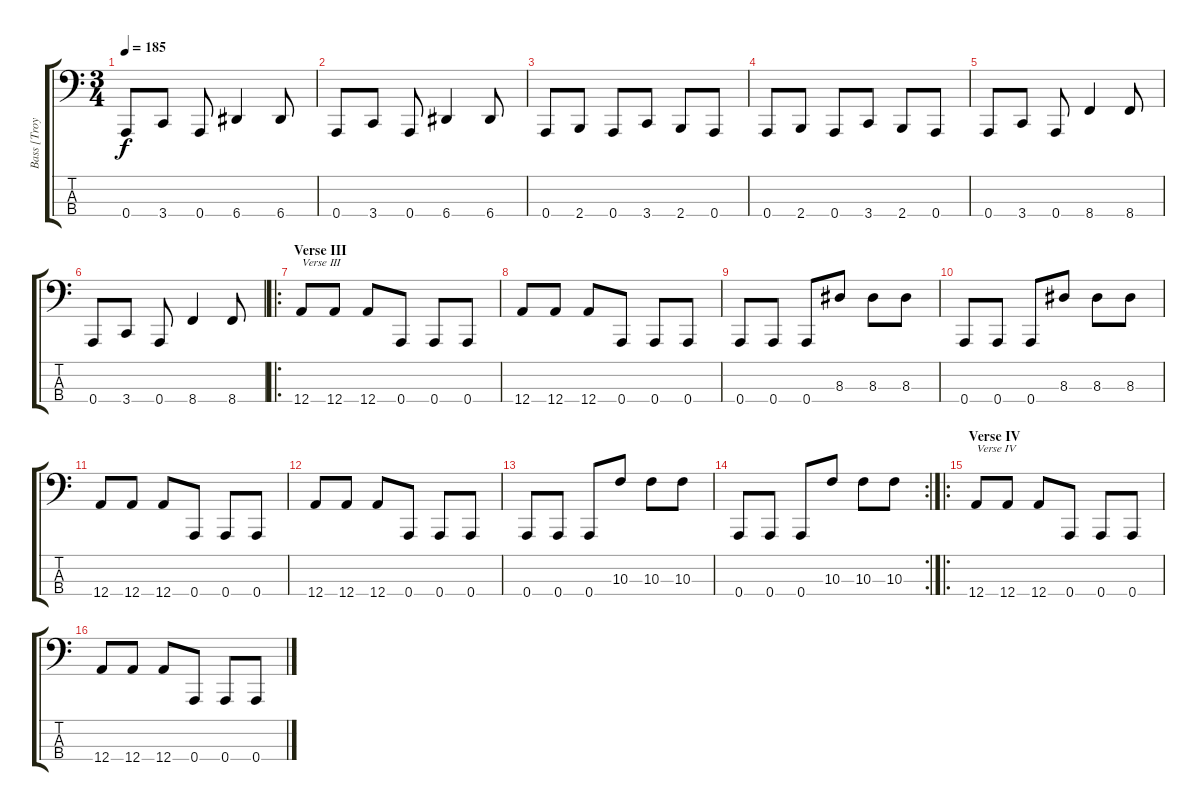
\track ("Bass [Troy Sanders]" "Bass [Troy") {instrument electricbasspick}
\staff {score tabs}
\tuning (F2 C2 G1 A0) {hide}
\ts (3 4)
\tempo 185
\clef f4
\ks c
0.4.8{dy f} 3.4.8 0.4.8 6.4.4 6.4.8 |
0.4.8 3.4.8 0.4.8 6.4.4 6.4.8 |
0.4.8 2.4.8 0.4.8 3.4.8 2.4.8 0.4.8 |
0.4.8 2.4.8 0.4.8 3.4.8 2.4.8 0.4.8 |
0.4.8 3.4.8 0.4.8 8.4.4 8.4.8 |
0.4.8 3.4.8 0.4.8 8.4.4 8.4.8 |
\ro
\section ("" "Verse III")
12.4.8{txt "Verse III"} 12.4.8 12.4.8 0.4.8 0.4.8 0.4.8 |
12.4.8 12.4.8 12.4.8 0.4.8 0.4.8 0.4.8 |
0.4.8 0.4.8 0.4.8 8.3.8 8.3.8 8.3.8 |
0.4.8 0.4.8 0.4.8 8.3.8 8.3.8 8.3.8 |
12.4.8 12.4.8 12.4.8 0.4.8 0.4.8 0.4.8 |
12.4.8 12.4.8 12.4.8 0.4.8 0.4.8 0.4.8 |
0.4.8 0.4.8 0.4.8 10.3.8 10.3.8 10.3.8 |
\rc 2
0.4.8 0.4.8 0.4.8 10.3.8 10.3.8 10.3.8 |
\ro
\section ("" "Verse IV")
12.4.8{txt "Verse IV"} 12.4.8 12.4.8 0.4.8 0.4.8 0.4.8 |
12.4.8 12.4.8 12.4.8 0.4.8 0.4.8 0.4.8
